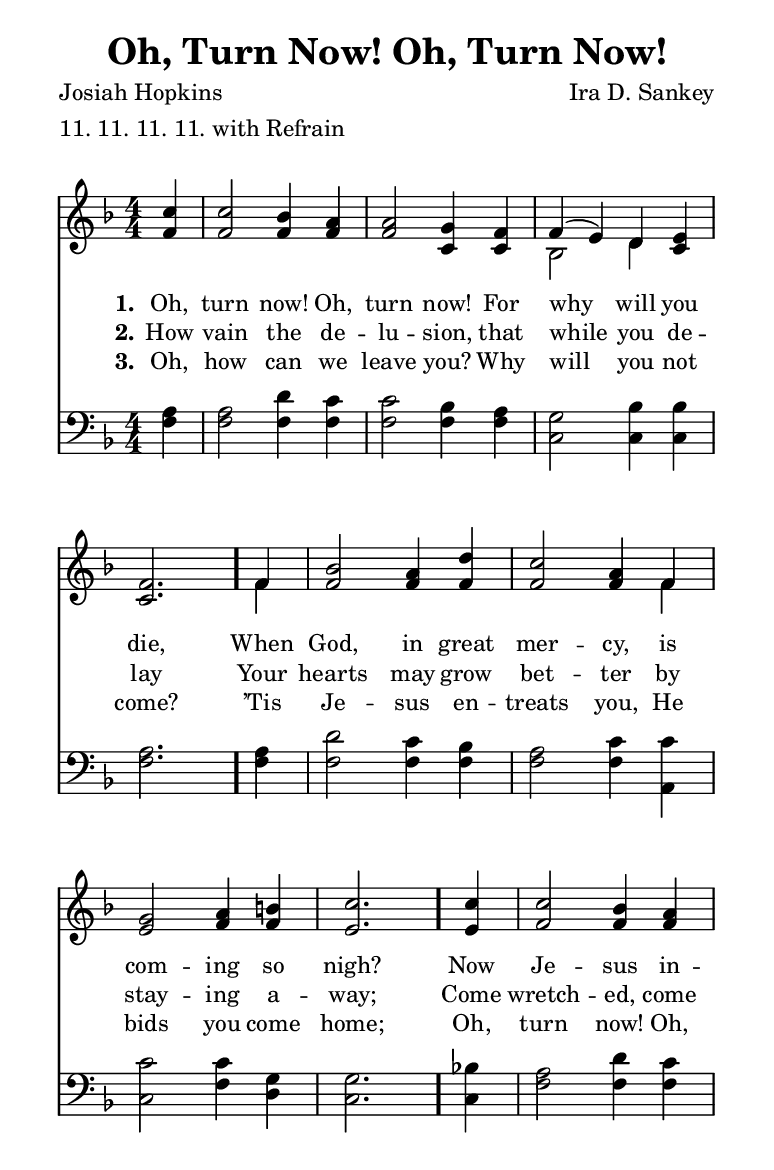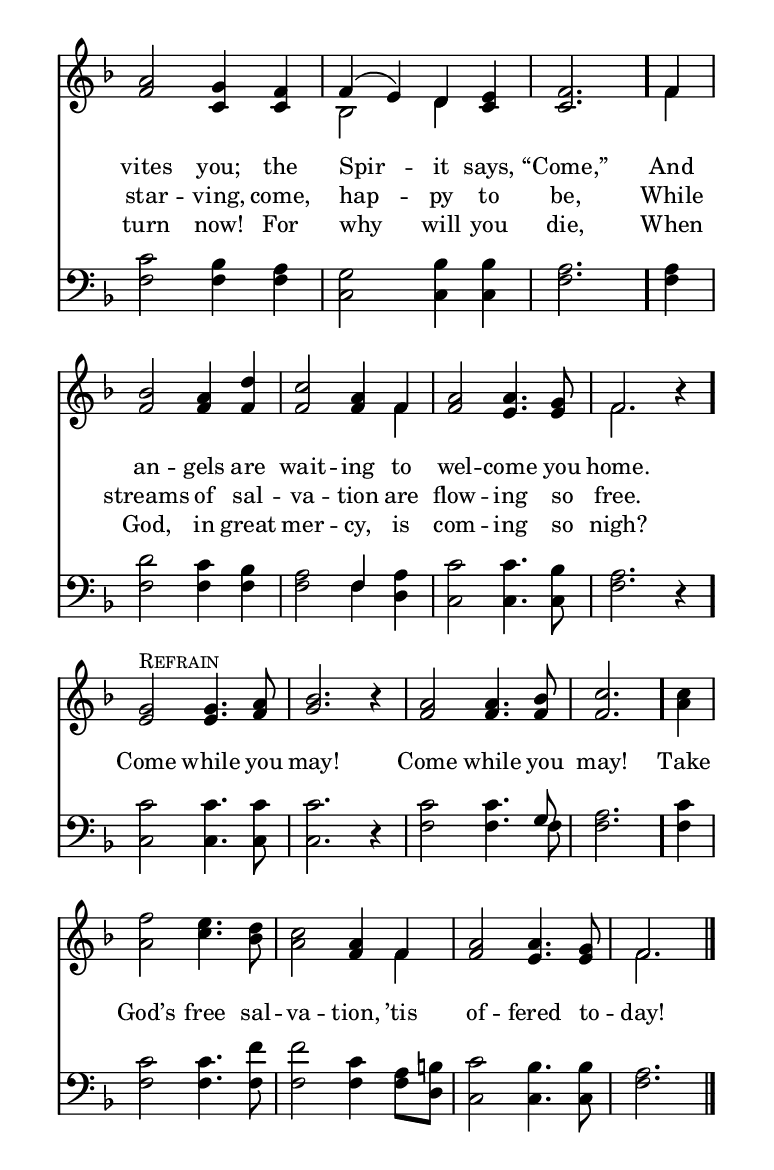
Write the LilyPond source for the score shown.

\include "common/global.ily"
\paper {
  \include "common/paper.ily"
}

\header{
  %gospel
  hymnnumber = "110"
  title = "Oh, Turn Now! Oh, Turn Now!"
  tunename = "Hiding in Thee"
  meter = "11. 11. 11. 11. with Refrain"
  poet = "Josiah Hopkins" % from http://hymnary.org/text/o_turn_ye_o_turn_ye_for_why_will_ye_die
  composer = "Ira D. Sankey"
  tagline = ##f
}

% for fermata in MIDI
ta = { \tempo 4=100 }
tb = { \tempo 4=50  }

% original document for this song often shows quavers where crotchets belong
patternAA = { c4 | c2 c4 c4 | c2 c4 c4 | c4( c4) c4 c4 | c2. }
patternAB = { c4 | c2 c4 c4 | c2 c4 c4 | c2      c4 c4 | c2. }

patternBA = \patternAB
patternBB = { c4 | c2 c4 c4 | c2 c4 c4 | c2    c4. c8 | c2. } % inlined last rest

patternCA = { c2 c4. c8 | c2. r4 | c2 c4. c8 | c2. }

patternDA = { c4 | c2 c4. c8 | c2 c4 c4      | c2 c4. c8 | c2. }
patternDB = { c4 | c2 c4. c8 | c2 c4 c8[ c8] | c2 c4. c8 | c2. }

global = {
  \include "common/overrides.ily"
  \override Staff.TimeSignature.style = #'numbered
  \time 4/4
  \override Score.MetronomeMark.transparent = ##t % hide all fermata changes too
  \ta
  \key f \major
  \partial 4
  \autoBeamOff
}

notesSoprano = {
\global
\relative c'' {

  \changePitch \patternAA { c | c bes a | a g f | f e d e | f }
  \changePitch \patternBA { f | bes a d | c a f | g a b! | c }
  \changePitch \patternAA { c | c bes a | a g f | f e d e | f }
  \changePitch \patternBB { f | bes a d | c a f | a a g | f r4 }

  << s^\markup { \small \caps "Refrain" }
  \changePitch \patternCA { g g a | bes | a a bes | c } >>
  \changePitch \patternDA { c | f e d | c a f | a a g | f }

  \bar "|."

}
}

notesAlto = {
\global
\relative e' {

  \changePitch \patternAB { f | f f f | f c c | bes d c | c }
  \changePitch \patternBA { f | f f f | f f f | e f f | e }
  \changePitch \patternAB { e | f f f | f c c | bes d c | c }
  \changePitch \patternBB { f | f f f | f f f | f e e | f r4 }

  \changePitch \patternCA { e e f | g | f f f | f }
  \changePitch \patternDA { a | a c bes | a f f | f e e | f }

}
}

notesTenor = {
\global
\relative a {

  \changePitch \patternAB { a | a d c | c bes a | g bes bes | a }
  \changePitch \patternBA { a | d c bes | a c c | c c g | g }
  \changePitch \patternAB { bes! | a d c | c bes a | g bes bes | a }
  \changePitch \patternBB { a | d c bes | a f a | c c bes | a r4 }

  \changePitch \patternCA { c c c | c | c c g | a }
  \changePitch \patternDB { c | c c f | f c a b! | c bes bes | a }

}
}

notesBass = {
\global
\relative f {

  \changePitch \patternAB { f | f f f | f f f c c c | f }
  \changePitch \patternBA { f | f f f | f f a, | c f d | c }
  \changePitch \patternAB { c | f f f | f f f | c c c | f }
  \changePitch \patternBB { f | f f f | f f d | c c c | f r4 }

  \changePitch \patternCA { c c c | c | f f f | f }
  \changePitch \patternDB { f | f f f | f f f d | c c c | f }

}
}

Refrain = \lyricmode {

Come while you may! Come while you may! \bar "."
Take God’s free sal -- va -- tion, ’tis of -- fered to -- day! \bar "."

}

wordsA = \lyricmode {
\set stanza = "1."

Oh, turn now! Oh, turn now! For why will you die, \bar "."
When God, in great mer -- cy, is com -- ing so nigh? \bar "."
Now Je -- sus in -- vites you; the Spir -- it says, “Come,” \bar "."
And an -- gels are wait -- ing to wel -- come you home. \bar "."

}

wordsB = \lyricmode {
\set stanza = "2."

How vain the de -- lu -- sion, that while you de -- lay
Your hearts may grow bet -- ter by stay -- ing a -- way;
Come wretch -- ed, come star -- ving, come, hap -- py to be,
While streams of sal -- va -- tion are flow -- ing so free.

\Refrain

}

wordsC = \lyricmode {
\set stanza = "3."

Oh, how can we leave you? Why will you not come?
’Tis Je -- sus en -- treats you, He bids you come home;
Oh, turn now! Oh, turn now! For why will you die,
When God, in great mer -- cy, is com -- ing so nigh?

}

\score {
  \context ChoirStaff <<
    \context Staff = upper <<
      \set Staff.autoBeaming = ##f
      \set ChoirStaff.systemStartDelimiter = #'SystemStartBar
      \set ChoirStaff.printPartCombineTexts = ##f
      \partcombine #'(2 . 11) \notesSoprano \notesAlto
      \context NullVoice = sopranos { \voiceOne << \notesSoprano >> }
      \context Lyrics = one   \lyricsto sopranos \wordsA
      \context Lyrics = two   \lyricsto sopranos \wordsB
      \context Lyrics = three \lyricsto sopranos \wordsC
    >>
    \context Staff = men <<
      \set Staff.autoBeaming = ##f
      \clef bass
      \set ChoirStaff.printPartCombineTexts = ##f
      \partcombine #'(2 . 11) \notesTenor \notesBass
    >>
  >>
  \layout {
    \include "common/layout.ily"
  }
  #(cond ((ly:get-option 'eog-midi-permitted) #{ \midi{
    \include "common/midi.ily"
  } #}))
}

\version "2.19.49"  % necessary for upgrading to future LilyPond versions.

% vi:set et ts=2 sw=2 ai nocindent syntax=lilypond:
